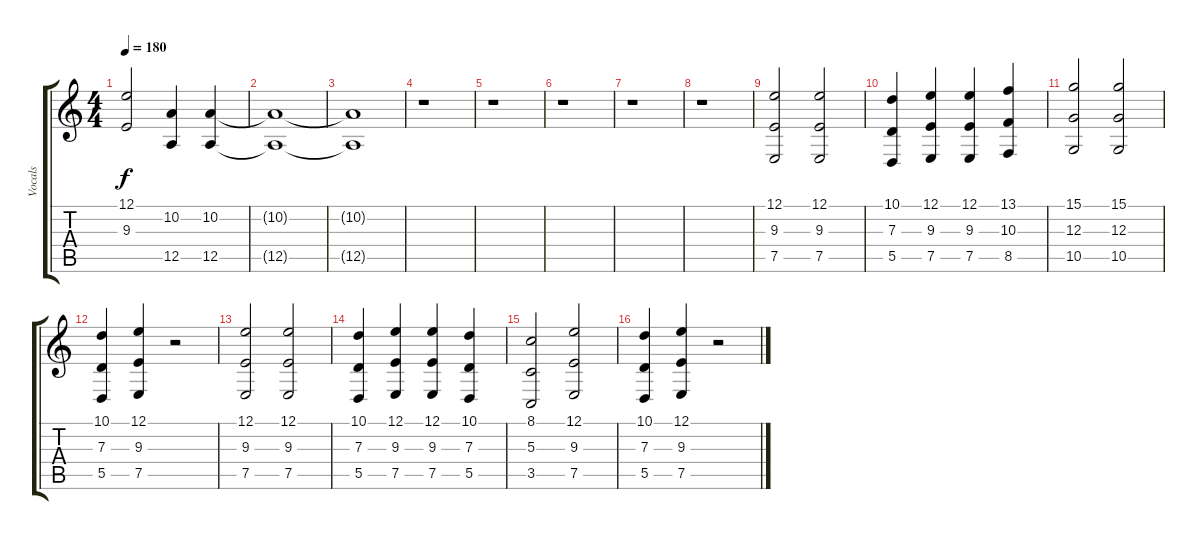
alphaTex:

\track ("Vocals" "Vocals") {instrument lead6voice}
\staff {score tabs}
\tuning (E4 B3 G3 D3 A2 E2) {hide}
\ts (4 4)
\tempo 180
\clef g2
\ks c
(12.1 9.3).2{dy f} (10.2 12.5).4 (10.2 12.5).4 |
(10.2{t} 12.5{t}).1 |
(10.2{t} 12.5{t}).1 |
r.1 |
r.1 |
r.1 |
r.1 |
r.1 |
(12.1 9.3 7.5).2 (12.1 9.3 7.5).2 |
(10.1 7.3 5.5).4 (12.1 9.3 7.5).4 (12.1 9.3 7.5).4 (13.1 10.3 8.5).4 |
(15.1 12.3 10.5).2 (15.1 12.3 10.5).2 |
(10.1 7.3 5.5).4 (12.1 9.3 7.5).4 r.2 |
(12.1 9.3 7.5).2 (12.1 9.3 7.5).2 |
(10.1 7.3 5.5).4 (12.1 9.3 7.5).4 (12.1 9.3 7.5).4 (10.1 7.3 5.5).4 |
(8.1 5.3 3.5).2 (12.1 9.3 7.5).2 |
(10.1 7.3 5.5).4 (12.1 9.3 7.5).4 r.2
